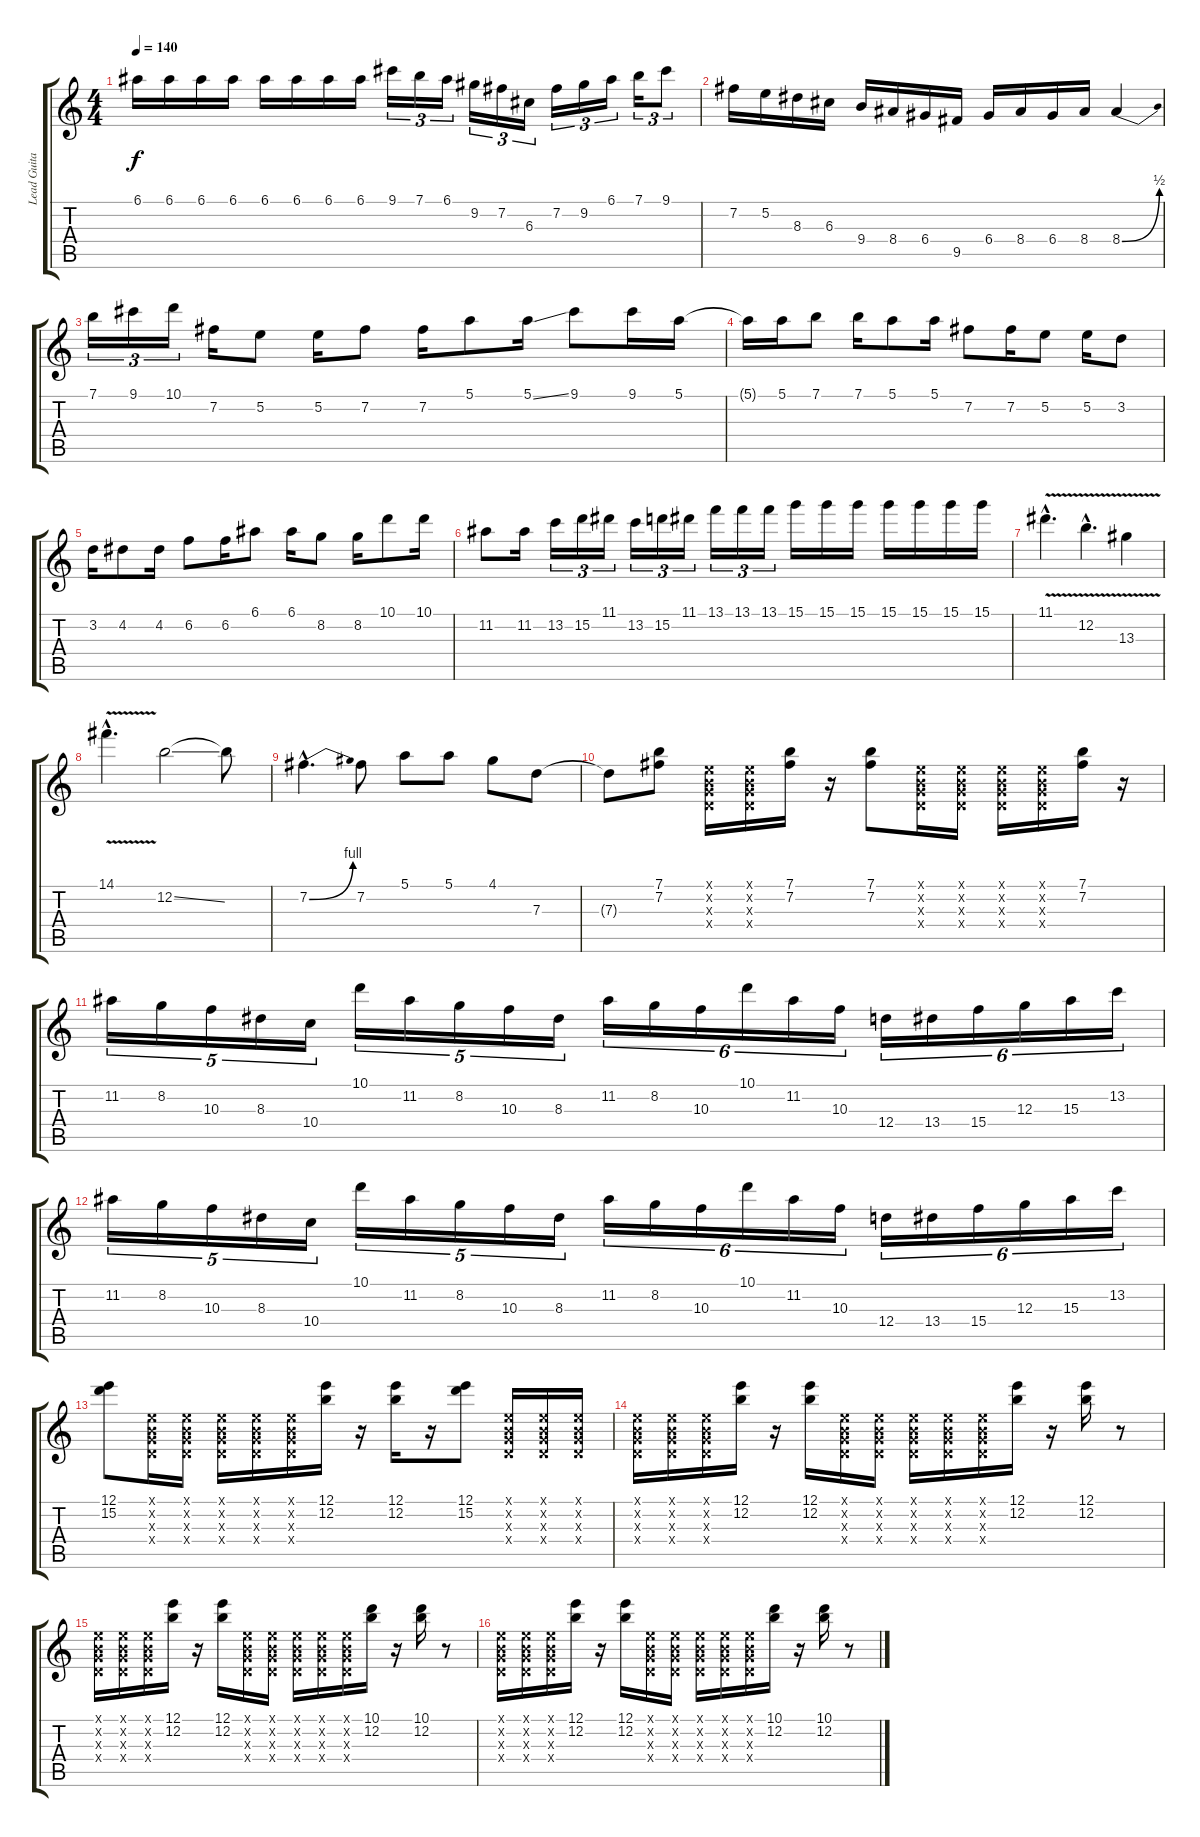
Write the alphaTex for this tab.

\track ("Lead Guitar" "Lead Guita") {instrument distortionguitar}
\staff {score tabs}
\tuning (E4 B3 G3 D3 A2 E2) {hide}
\ts (4 4)
\tempo 140
\clef g2
\ks c
6.1.16{dy f} 6.1.16 6.1.16 6.1.16 6.1.16 6.1.16 6.1.16 6.1.16 9.1.16{tu (3 2)} 7.1.16{tu (3 2)} 6.1.16{tu (3 2)} 9.2.16{tu (3 2)} 7.2.16{tu (3 2)} 6.3.16{tu (3 2)} 7.2.16{tu (3 2)} 9.2.16{tu (3 2)} 6.1.16{tu (3 2)} 7.1.16{tu (3 2)} 9.1.8{tu (3 2)} |
7.2.16 5.2.16 8.3.16 6.3.16 9.4.16 8.4.16 6.4.16 9.5.16 6.4.16 8.4.16 6.4.16 8.4.16 8.4{be (bend 0 0 60 2)}.4 |
7.1.16{tu (3 2)} 9.1.16{tu (3 2)} 10.1.16{tu (3 2)} 7.2.16 5.2.8 5.2.16 7.2.8 7.2.16 5.1.8 5.1{ss}.16 9.1.8 9.1.16 5.1.16 |
5.1{t}.16 5.1.16 7.1.8 7.1.16 5.1.8 5.1.16 7.2.8 7.2.16 5.2.8 5.2.16 3.2.8 |
3.2.16 4.2.8 4.2.16 6.2.8 6.2.16 6.1.8 6.1.16 8.2.8 8.2.16 10.1.8 10.1.16 |
11.2.8 11.2.16 13.2.16{tu (3 2)} 15.2.16{tu (3 2)} 11.1.16{tu (3 2)} 13.2.16{tu (3 2)} 15.2.16{tu (3 2)} 11.1.16{tu (3 2)} 13.1.16{tu (3 2)} 13.1.16{tu (3 2)} 13.1.16{tu (3 2)} 15.1.16 15.1.16 15.1.16 15.1.16 15.1.16 15.1.16 15.1.16 |
11.1{v hac}.4{d} 12.2{v hac}.4{d} 13.3{v}.4 |
14.1{v hac}.4{d} 12.2{ss}.2 12.2{t}.8 |
7.2{be (bend 0 0 60 4) hac}.4{d} 7.2.8 5.1.8 5.1.8 4.1.8 7.3.8 |
7.3{t}.8 (7.1 7.2).8 (0.1{x} 0.2{x} 0.3{x} 0.4{x}).16 (0.1{x} 0.2{x} 0.3{x} 0.4{x}).16 (7.1 7.2).16 r.16 (7.1 7.2).8 (0.1{x} 0.2{x} 0.3{x} 0.4{x}).16 (0.1{x} 0.2{x} 0.3{x} 0.4{x}).16 (0.1{x} 0.2{x} 0.3{x} 0.4{x}).16 (0.1{x} 0.2{x} 0.3{x} 0.4{x}).16 (7.1 7.2).16 r.16 |
11.2.16{tu (5 4)} 8.2.16{tu (5 4)} 10.3.16{tu (5 4)} 8.3.16{tu (5 4)} 10.4.16{tu (5 4)} 10.1.16{tu (5 4)} 11.2.16{tu (5 4)} 8.2.16{tu (5 4)} 10.3.16{tu (5 4)} 8.3.16{tu (5 4)} 11.2.16{tu (6 4)} 8.2.16{tu (6 4)} 10.3.16{tu (6 4)} 10.1.16{tu (6 4)} 11.2.16{tu (6 4)} 10.3.16{tu (6 4)} 12.4.16{tu (6 4)} 13.4.16{tu (6 4)} 15.4.16{tu (6 4)} 12.3.16{tu (6 4)} 15.3.16{tu (6 4)} 13.2.16{tu (6 4)} |
11.2.16{tu (5 4)} 8.2.16{tu (5 4)} 10.3.16{tu (5 4)} 8.3.16{tu (5 4)} 10.4.16{tu (5 4)} 10.1.16{tu (5 4)} 11.2.16{tu (5 4)} 8.2.16{tu (5 4)} 10.3.16{tu (5 4)} 8.3.16{tu (5 4)} 11.2.16{tu (6 4)} 8.2.16{tu (6 4)} 10.3.16{tu (6 4)} 10.1.16{tu (6 4)} 11.2.16{tu (6 4)} 10.3.16{tu (6 4)} 12.4.16{tu (6 4)} 13.4.16{tu (6 4)} 15.4.16{tu (6 4)} 12.3.16{tu (6 4)} 15.3.16{tu (6 4)} 13.2.16{tu (6 4)} |
(12.1 15.2).8 (0.1{x} 0.2{x} 0.3{x} 0.4{x}).16 (0.1{x} 0.2{x} 0.3{x} 0.4{x}).16 (0.1{x} 0.2{x} 0.3{x} 0.4{x}).16 (0.1{x} 0.2{x} 0.3{x} 0.4{x}).16 (0.1{x} 0.2{x} 0.3{x} 0.4{x}).16 (12.1 12.2).16 r.16 (12.1 12.2).16 r.16 (12.1 15.2).8 (0.1{x} 0.2{x} 0.3{x} 0.4{x}).16 (0.1{x} 0.2{x} 0.3{x} 0.4{x}).16 (0.1{x} 0.2{x} 0.3{x} 0.4{x}).16 |
(0.1{x} 0.2{x} 0.3{x} 0.4{x}).16 (0.1{x} 0.2{x} 0.3{x} 0.4{x}).16 (0.1{x} 0.2{x} 0.3{x} 0.4{x}).16 (12.1 12.2).16 r.16 (12.1 12.2).16 (0.1{x} 0.2{x} 0.3{x} 0.4{x}).16 (0.1{x} 0.2{x} 0.3{x} 0.4{x}).16 (0.1{x} 0.2{x} 0.3{x} 0.4{x}).16 (0.1{x} 0.2{x} 0.3{x} 0.4{x}).16 (0.1{x} 0.2{x} 0.3{x} 0.4{x}).16 (12.1 12.2).16 r.16 (12.1 12.2).16 r.8 |
(0.1{x} 0.2{x} 0.3{x} 0.4{x}).16 (0.1{x} 0.2{x} 0.3{x} 0.4{x}).16 (0.1{x} 0.2{x} 0.3{x} 0.4{x}).16 (12.1 12.2).16 r.16 (12.1 12.2).16 (0.1{x} 0.2{x} 0.3{x} 0.4{x}).16 (0.1{x} 0.2{x} 0.3{x} 0.4{x}).16 (0.1{x} 0.2{x} 0.3{x} 0.4{x}).16 (0.1{x} 0.2{x} 0.3{x} 0.4{x}).16 (0.1{x} 0.2{x} 0.3{x} 0.4{x}).16 (10.1 12.2).16 r.16 (10.1 12.2).16 r.8 |
(0.1{x} 0.2{x} 0.3{x} 0.4{x}).16 (0.1{x} 0.2{x} 0.3{x} 0.4{x}).16 (0.1{x} 0.2{x} 0.3{x} 0.4{x}).16 (12.1 12.2).16 r.16 (12.1 12.2).16 (0.1{x} 0.2{x} 0.3{x} 0.4{x}).16 (0.1{x} 0.2{x} 0.3{x} 0.4{x}).16 (0.1{x} 0.2{x} 0.3{x} 0.4{x}).16 (0.1{x} 0.2{x} 0.3{x} 0.4{x}).16 (0.1{x} 0.2{x} 0.3{x} 0.4{x}).16 (10.1 12.2).16 r.16 (10.1 12.2).16 r.8
